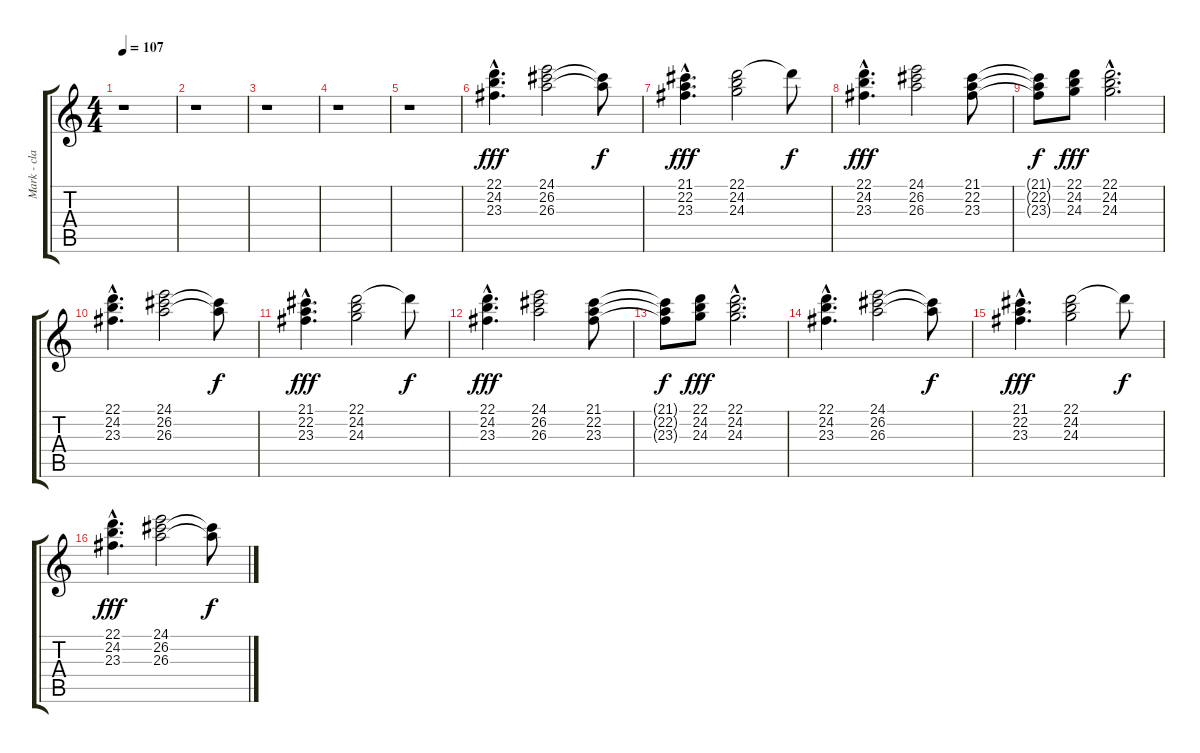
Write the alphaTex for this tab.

\track ("Mark - claves" "Mark - cla") {instrument musicbox}
\staff {score tabs}
\tuning (E4 B3 G3 D3 A2 E2) {hide}
\ts (4 4)
\tempo 107
\clef g2
\ks c
r.1{dy fff instrument musicbox} |
r.1 |
r.1 |
r.1 |
r.1 |
(22.1{hac} 24.2{hac} 23.3{hac}).4{d} (24.1 26.2 26.3).2 (26.2{t} 26.3{t}).8{dy f} |
(21.1{hac} 22.2{hac} 23.3{hac}).4{d dy fff} (22.1 24.2 24.3).2 22.1{t}.8{dy f} |
(22.1{hac} 24.2{hac} 23.3{hac}).4{d dy fff} (24.1 26.2 26.3).2 (21.1 22.2 23.3).8 |
(21.1{t} 22.2{t} 23.3{t}).8{dy f} (22.1 24.2 24.3).8{dy fff} (22.1{hac} 24.2{hac} 24.3{hac}).2{d} |
(22.1{hac} 24.2{hac} 23.3{hac}).4{d} (24.1 26.2 26.3).2 (26.2{t} 26.3{t}).8{dy f} |
(21.1{hac} 22.2{hac} 23.3{hac}).4{d dy fff} (22.1 24.2 24.3).2 22.1{t}.8{dy f} |
(22.1{hac} 24.2{hac} 23.3{hac}).4{d dy fff} (24.1 26.2 26.3).2 (21.1 22.2 23.3).8 |
(21.1{t} 22.2{t} 23.3{t}).8{dy f} (22.1 24.2 24.3).8{dy fff} (22.1{hac} 24.2{hac} 24.3{hac}).2{d} |
(22.1{hac} 24.2{hac} 23.3{hac}).4{d} (24.1 26.2 26.3).2 (26.2{t} 26.3{t}).8{dy f} |
(21.1{hac} 22.2{hac} 23.3{hac}).4{d dy fff} (22.1 24.2 24.3).2 22.1{t}.8{dy f} |
(22.1{hac} 24.2{hac} 23.3{hac}).4{d dy fff} (24.1 26.2 26.3).2 (26.2{t} 26.3{t}).8{dy f}
